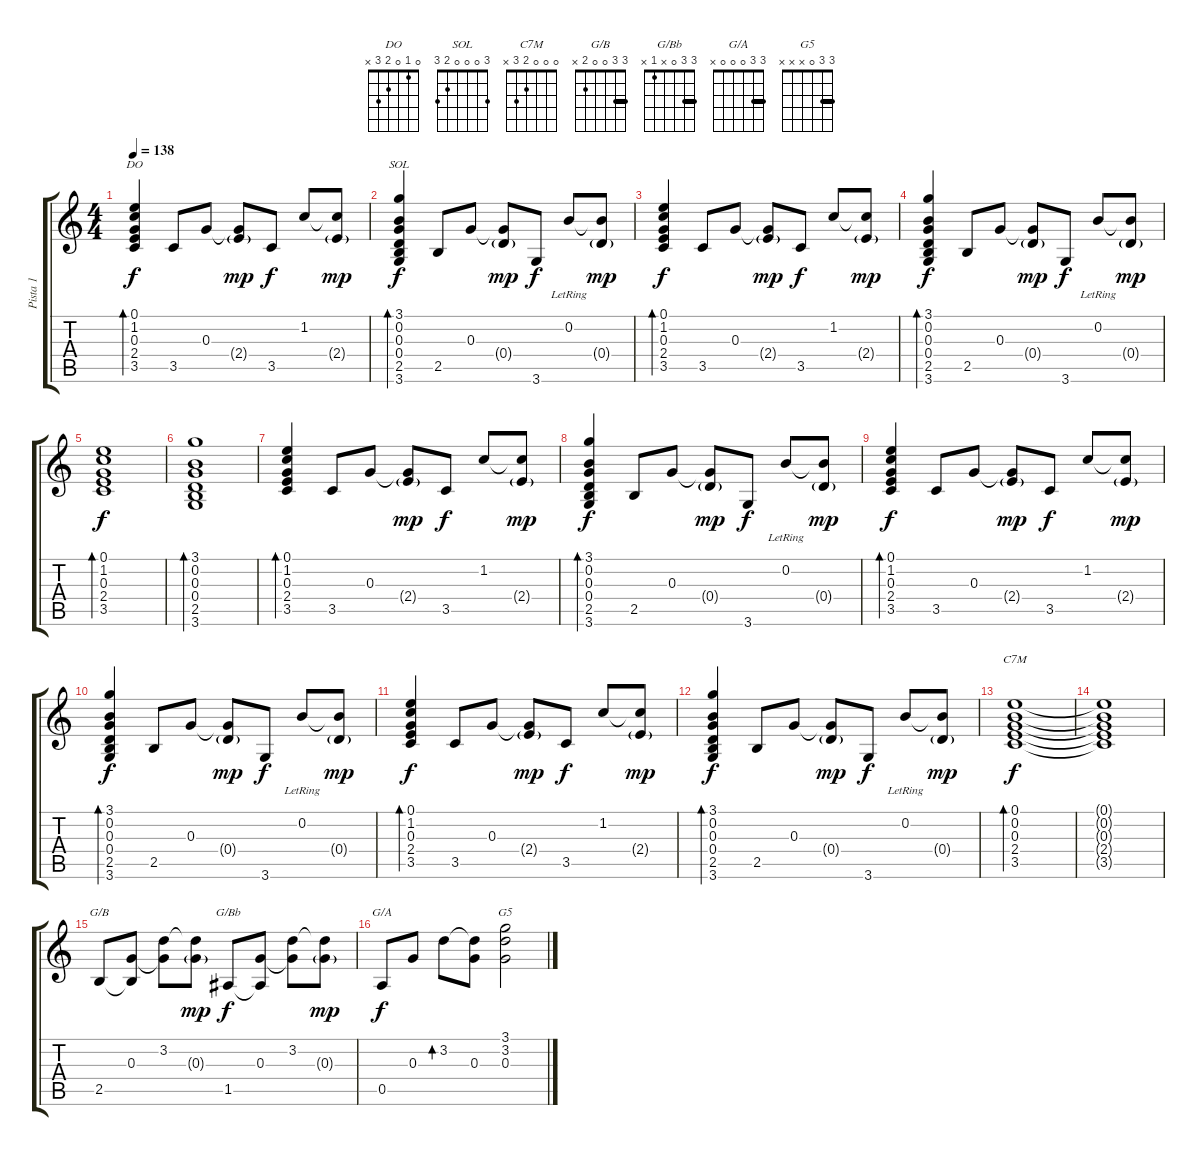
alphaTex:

\track ("Pista 1" "Pista 1") {instrument acousticguitarsteel}
\staff {score tabs}
\tuning (E4 B3 G3 D3 A2 E2) {hide}
\chord ("DO" 0 1 0 2 3 x)
\chord ("SOL" 3 0 0 0 2 3)
\chord ("C7M" 0 0 0 2 3 x)
\chord ("G/B" 3 3 0 0 2 x) {barre 3}
\chord ("G/Bb" 3 3 0 x 1 x) {barre 3}
\chord ("G/A" 3 3 0 0 0 x) {barre 3}
\chord ("G5" 3 3 0 x x x) {barre 3}
\ts (4 4)
\tempo 138
\clef g2
\ks c
(0.1 1.2 0.3 2.4 3.5).4{bd 120 ch "DO" dy f} 3.5.8 0.3.8 (0.3{t} 2.4{g}).8{dy mp} 3.5.8{dy f} 1.2.8 (1.2{t} 2.4{g}).8{dy mp} |
(3.1 0.2 0.3 0.4 2.5 3.6).4{bd 120 ch "SOL" dy f} 2.5.8 0.3.8 (0.3{t} 0.4{g}).8{dy mp} 3.6.8{dy f} 0.2{lr}.8 (0.2{t} 0.4{g}).8{dy mp} |
(0.1 1.2 0.3 2.4 3.5).4{bd 120 dy f} 3.5.8 0.3.8 (0.3{t} 2.4{g}).8{dy mp} 3.5.8{dy f} 1.2.8 (1.2{t} 2.4{g}).8{dy mp} |
(3.1 0.2 0.3 0.4 2.5 3.6).4{bd 120 dy f} 2.5.8 0.3.8 (0.3{t} 0.4{g}).8{dy mp} 3.6.8{dy f} 0.2{lr}.8 (0.2{t} 0.4{g}).8{dy mp} |
(0.1 1.2 0.3 2.4 3.5).1{bd 60 dy f} |
(3.1 0.2 0.3 0.4 2.5 3.6).1{bd 60} |
(0.1 1.2 0.3 2.4 3.5).4{bd 120} 3.5.8 0.3.8 (0.3{t} 2.4{g}).8{dy mp} 3.5.8{dy f} 1.2.8 (1.2{t} 2.4{g}).8{dy mp} |
(3.1 0.2 0.3 0.4 2.5 3.6).4{bd 120 dy f} 2.5.8 0.3.8 (0.3{t} 0.4{g}).8{dy mp} 3.6.8{dy f} 0.2{lr}.8 (0.2{t} 0.4{g}).8{dy mp} |
(0.1 1.2 0.3 2.4 3.5).4{bd 120 dy f} 3.5.8 0.3.8 (0.3{t} 2.4{g}).8{dy mp} 3.5.8{dy f} 1.2.8 (1.2{t} 2.4{g}).8{dy mp} |
(3.1 0.2 0.3 0.4 2.5 3.6).4{bd 120 dy f} 2.5.8 0.3.8 (0.3{t} 0.4{g}).8{dy mp} 3.6.8{dy f} 0.2{lr}.8 (0.2{t} 0.4{g}).8{dy mp} |
(0.1 1.2 0.3 2.4 3.5).4{bd 120 dy f} 3.5.8 0.3.8 (0.3{t} 2.4{g}).8{dy mp} 3.5.8{dy f} 1.2.8 (1.2{t} 2.4{g}).8{dy mp} |
(3.1 0.2 0.3 0.4 2.5 3.6).4{bd 60 dy f} 2.5.8 0.3.8 (0.3{t} 0.4{g}).8{dy mp} 3.6.8{dy f} 0.2{lr}.8 (0.2{t} 0.4{g}).8{dy mp} |
(0.1 0.2 0.3 2.4 3.5).1{bd 240 ch "C7M" dy f} |
(0.1{t} 0.2{t} 0.3{t} 2.4{t} 3.5{t}).1 |
2.5.8{ch "G/B"} (0.3 2.5{t}).8 (3.2 0.3{t}).8 (3.2{t} 0.3{g}).8{dy mp} 1.5.8{ch "G/Bb" dy f} (0.3 1.5{t}).8 (3.2 0.3{t}).8 (3.2{t} 0.3{g}).8{dy mp} |
0.5.8{ch "G/A" dy f} 0.3.8 3.2.8{bd 120} (3.2{t} 0.3).8 (3.1 3.2 0.3).2{ch "G5"}
